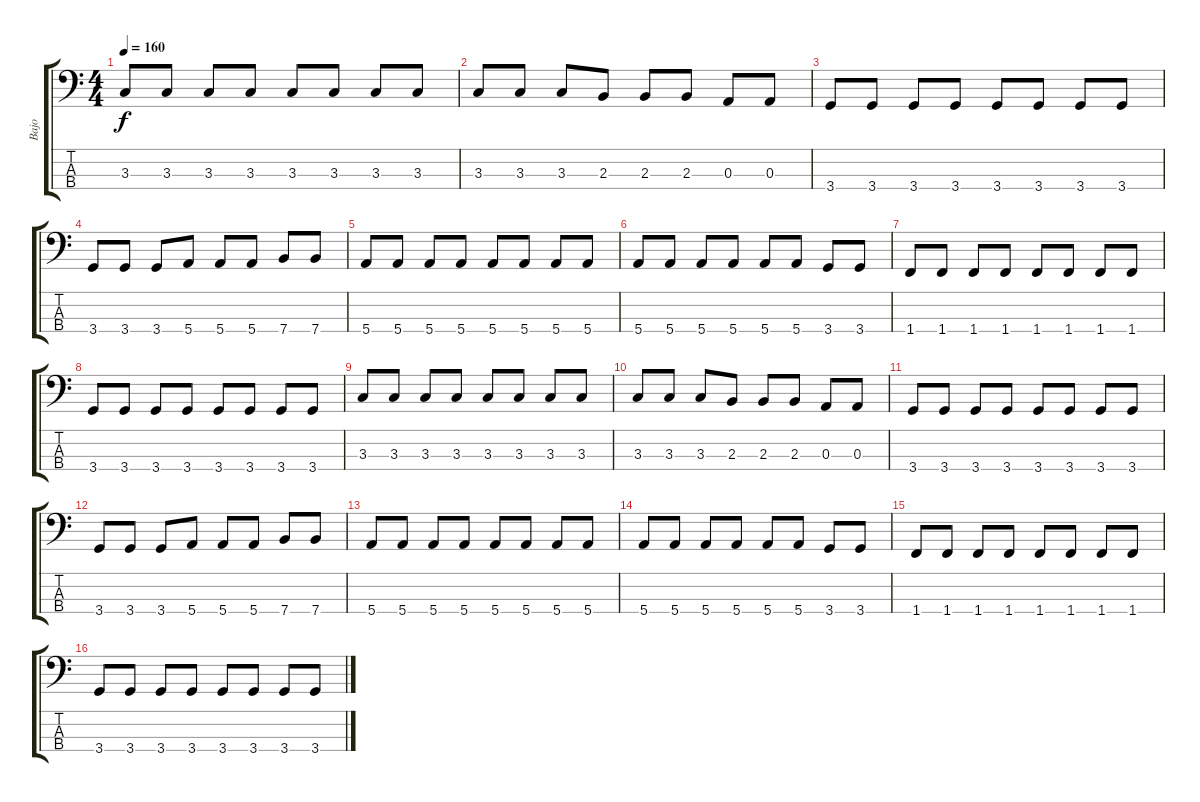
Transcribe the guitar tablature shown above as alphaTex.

\track ("Bajo" "Bajo") {instrument electricbassfinger}
\staff {score tabs}
\tuning (G2 D2 A1 E1) {hide}
\ts (4 4)
\tempo 160
\clef f4
\ks c
3.3.8{dy f} 3.3.8 3.3.8 3.3.8 3.3.8 3.3.8 3.3.8 3.3.8 |
3.3.8 3.3.8 3.3.8 2.3.8 2.3.8 2.3.8 0.3.8 0.3.8 |
3.4.8 3.4.8 3.4.8 3.4.8 3.4.8 3.4.8 3.4.8 3.4.8 |
3.4.8 3.4.8 3.4.8 5.4.8 5.4.8 5.4.8 7.4.8 7.4.8 |
5.4.8 5.4.8 5.4.8 5.4.8 5.4.8 5.4.8 5.4.8 5.4.8 |
5.4.8 5.4.8 5.4.8 5.4.8 5.4.8 5.4.8 3.4.8 3.4.8 |
1.4.8 1.4.8 1.4.8 1.4.8 1.4.8 1.4.8 1.4.8 1.4.8 |
3.4.8 3.4.8 3.4.8 3.4.8 3.4.8 3.4.8 3.4.8 3.4.8 |
3.3.8 3.3.8 3.3.8 3.3.8 3.3.8 3.3.8 3.3.8 3.3.8 |
3.3.8 3.3.8 3.3.8 2.3.8 2.3.8 2.3.8 0.3.8 0.3.8 |
3.4.8 3.4.8 3.4.8 3.4.8 3.4.8 3.4.8 3.4.8 3.4.8 |
3.4.8 3.4.8 3.4.8 5.4.8 5.4.8 5.4.8 7.4.8 7.4.8 |
5.4.8 5.4.8 5.4.8 5.4.8 5.4.8 5.4.8 5.4.8 5.4.8 |
5.4.8 5.4.8 5.4.8 5.4.8 5.4.8 5.4.8 3.4.8 3.4.8 |
1.4.8 1.4.8 1.4.8 1.4.8 1.4.8 1.4.8 1.4.8 1.4.8 |
3.4.8 3.4.8 3.4.8 3.4.8 3.4.8 3.4.8 3.4.8 3.4.8
